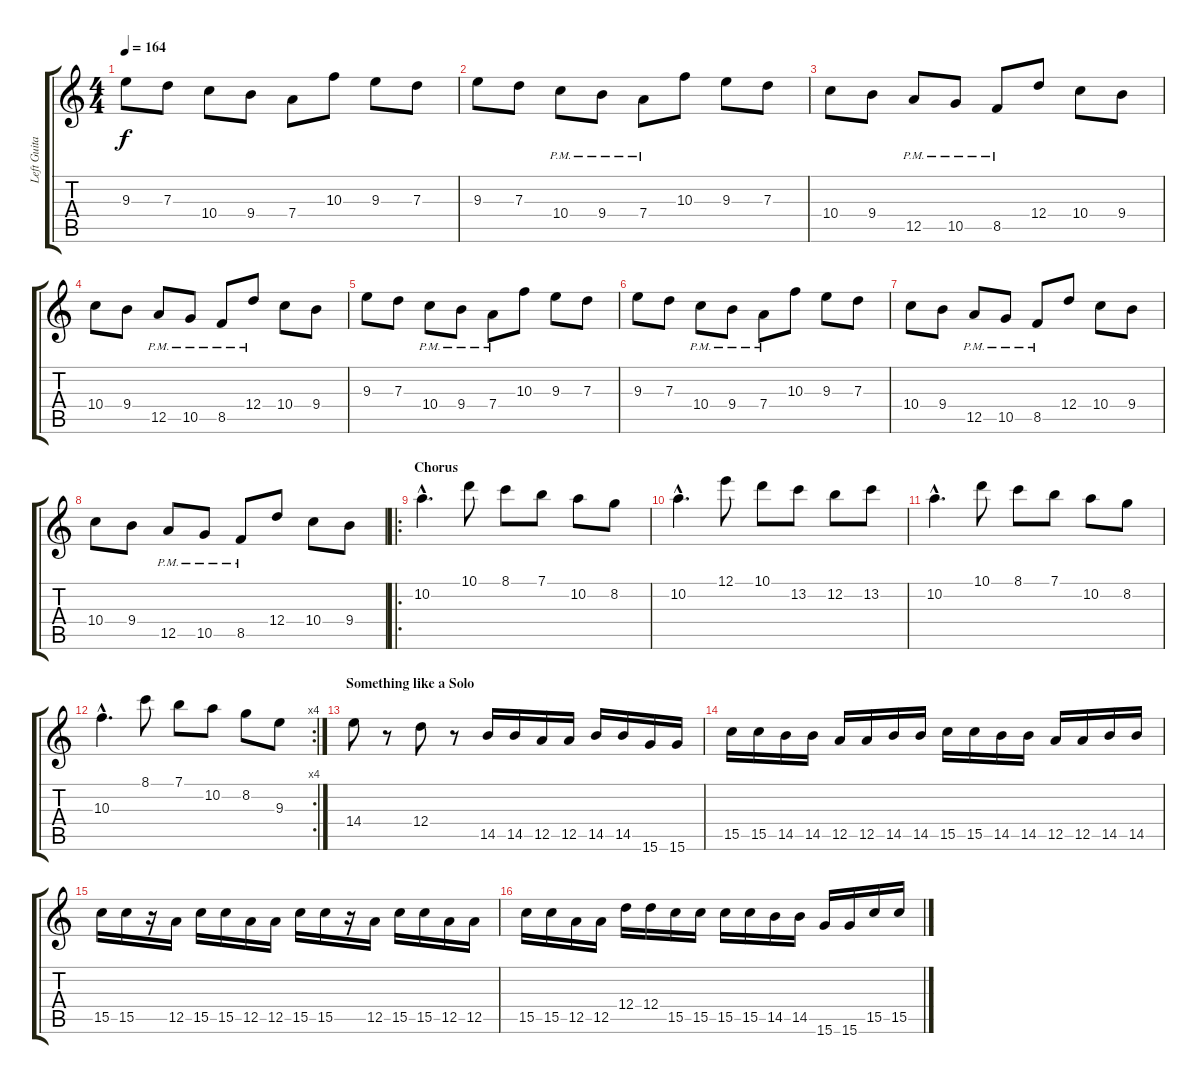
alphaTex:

\track ("Left Guitar" "Left Guita") {instrument distortionguitar}
\staff {score tabs}
\tuning (E4 B3 G3 D3 A2 E2) {hide}
\ts (4 4)
\tempo 164
\clef g2
\ks c
9.3.8{dy f} 7.3.8 10.4.8 9.4.8 7.4.8 10.3.8 9.3.8 7.3.8 |
9.3.8 7.3.8 10.4{pm}.8 9.4{pm}.8 7.4{pm}.8 10.3.8 9.3.8 7.3.8 |
10.4.8 9.4.8 12.5{pm}.8 10.5{pm}.8 8.5{pm}.8 12.4.8 10.4.8 9.4.8 |
10.4.8 9.4.8 12.5{pm}.8 10.5{pm}.8 8.5{pm}.8 12.4{pm}.8 10.4.8 9.4.8 |
9.3.8 7.3.8 10.4{pm}.8 9.4{pm}.8 7.4{pm}.8 10.3.8 9.3.8 7.3.8 |
9.3.8 7.3.8 10.4{pm}.8 9.4{pm}.8 7.4{pm}.8 10.3.8 9.3.8 7.3.8 |
10.4.8 9.4.8 12.5{pm}.8 10.5{pm}.8 8.5{pm}.8 12.4.8 10.4.8 9.4.8 |
10.4.8 9.4.8 12.5{pm}.8 10.5{pm}.8 8.5{pm}.8 12.4.8 10.4.8 9.4.8 |
\ro
\section ("" "Chorus")
10.2{hac}.4{d} 10.1.8 8.1.8 7.1.8 10.2.8 8.2.8 |
10.2{hac}.4{d} 12.1.8 10.1.8 13.2.8 12.2.8 13.2.8 |
10.2{hac}.4{d} 10.1.8 8.1.8 7.1.8 10.2.8 8.2.8 |
\rc 4
10.3{hac}.4{d} 8.1.8 7.1.8 10.2.8 8.2.8 9.3.8 |
\section ("" "Something like a Solo")
14.4.8 r.8 12.4.8 r.8 14.5.16 14.5.16 12.5.16 12.5.16 14.5.16 14.5.16 15.6.16 15.6.16 |
15.5.16 15.5.16 14.5.16 14.5.16 12.5.16 12.5.16 14.5.16 14.5.16 15.5.16 15.5.16 14.5.16 14.5.16 12.5.16 12.5.16 14.5.16 14.5.16 |
15.5.16 15.5.16 r.16 12.5.16 15.5.16 15.5.16 12.5.16 12.5.16 15.5.16 15.5.16 r.16 12.5.16 15.5.16 15.5.16 12.5.16 12.5.16 |
15.5.16 15.5.16 12.5.16 12.5.16 12.4.16 12.4.16 15.5.16 15.5.16 15.5.16 15.5.16 14.5.16 14.5.16 15.6.16 15.6.16 15.5.16 15.5.16
